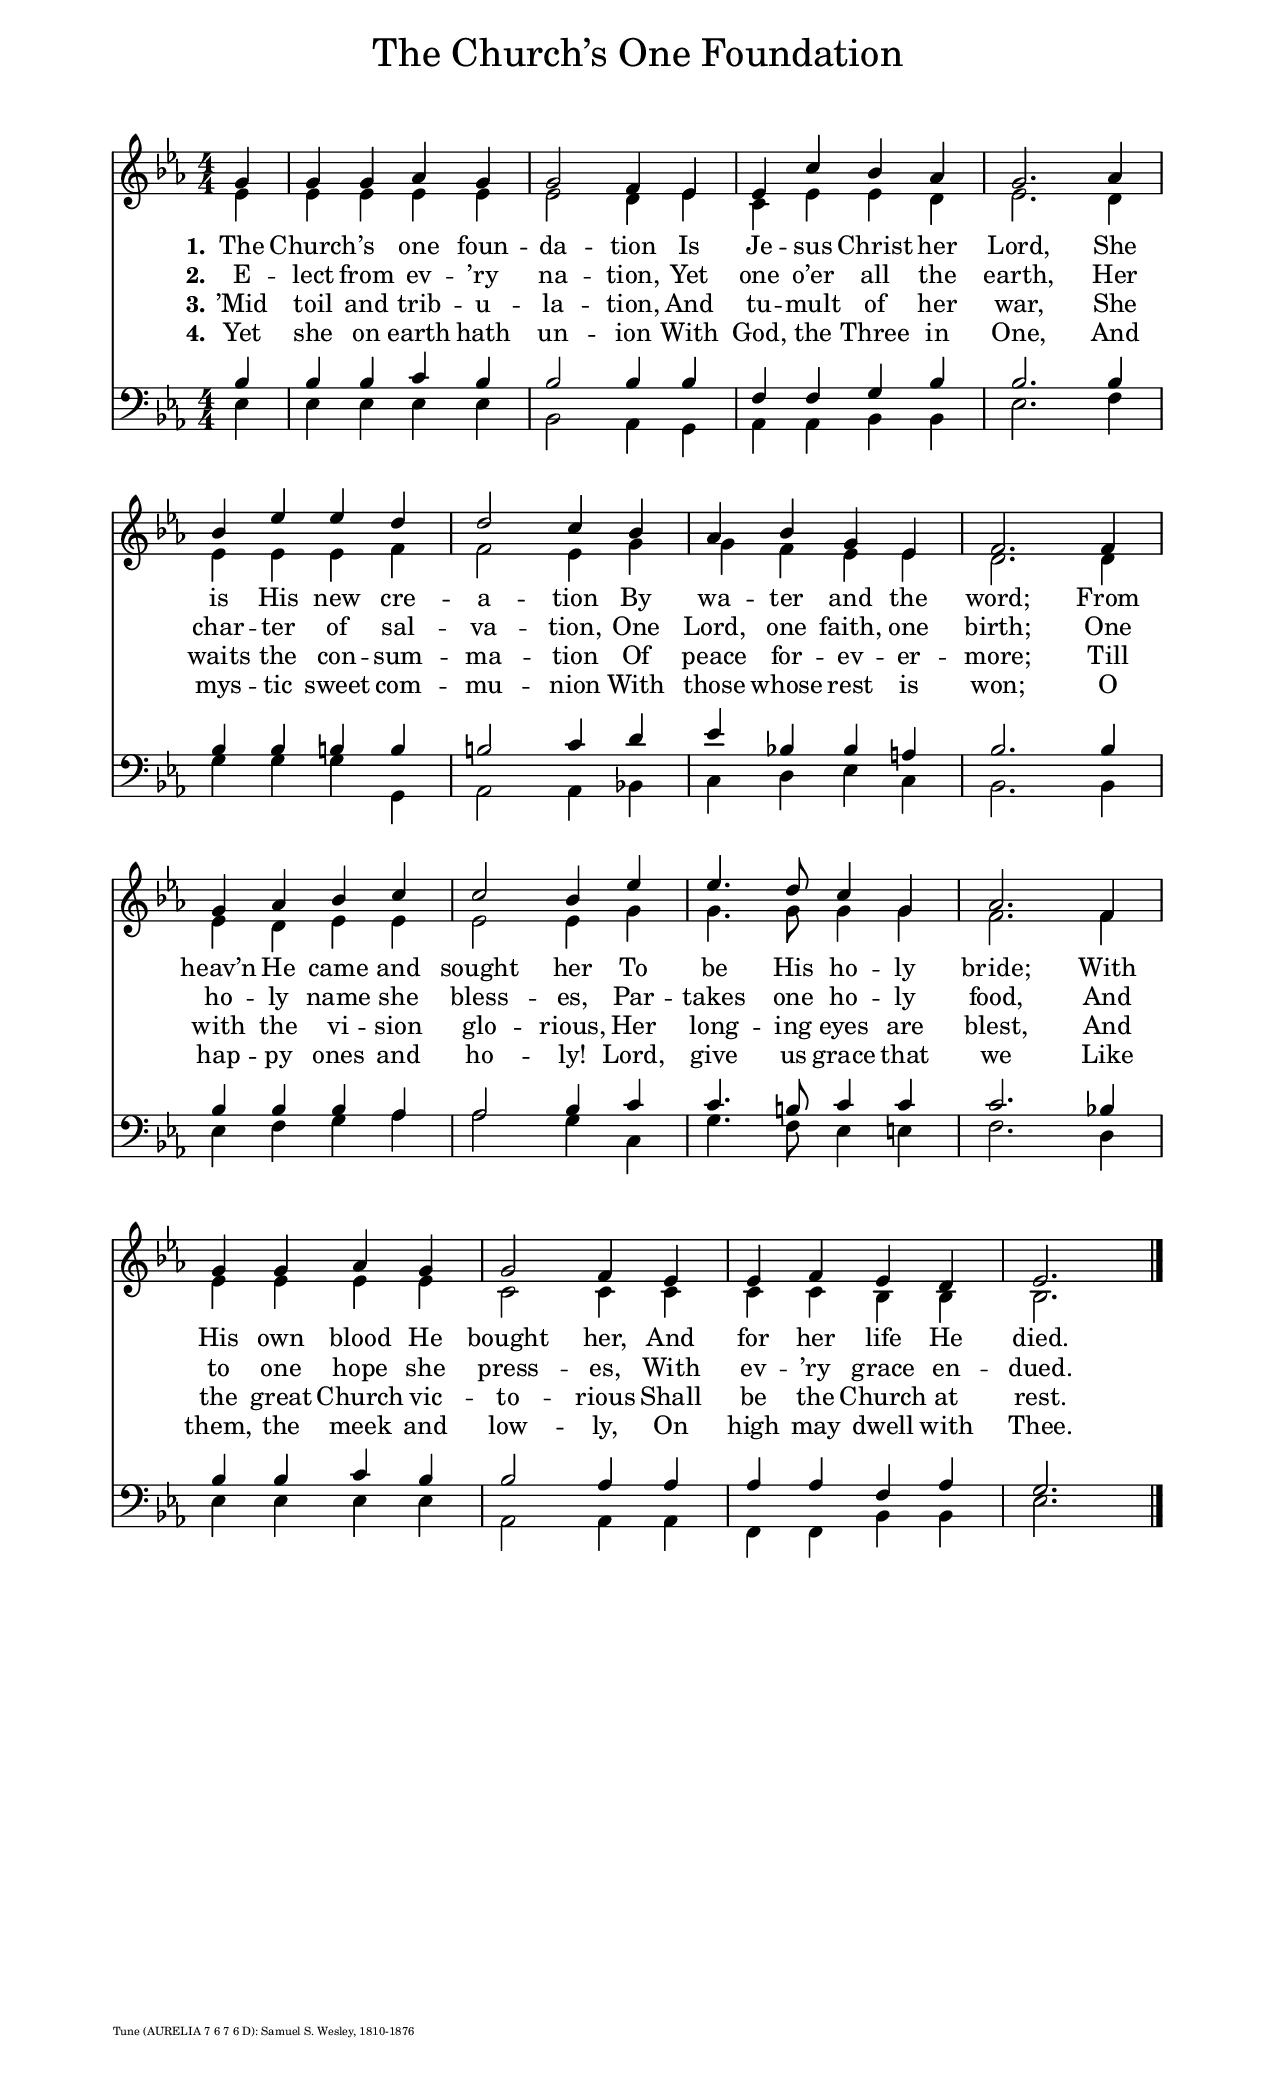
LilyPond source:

%
% Generated by flexscore.php on 2018-10-13 12:54:38
%
% Score configuration:
% <?xml version="1.0"?>
% <BulletinHarmony>
%   <instrument>BulletinHarmony</instrument>
%   <staff3>ta-scc-acc</staff3>
%   <staff4>ba-tcc-bcc</staff4>
%   <stanzas>all</stanzas>
%   <showHymnNumber>false</showHymnNumber>
%   <showMeasureNumbers>false</showMeasureNumbers>
%   <showVocalMarkup>true</showVocalMarkup>
%   <staffSize>20</staffSize>
%   <lyricSize>1</lyricSize>
%   <paperSize>legal</paperSize>
%   <iPad>false</iPad>
%   <useKeyboard>true</useKeyboard>
%   <includeNotes>false</includeNotes>
%   <showPartNames>false</showPartNames>
%   <lilypond>true</lilypond>
%   <orientation>portrait</orientation>
%   <showSubtitle>true</showSubtitle>
%   <separateDescant>false</separateDescant>
%   <separateStanzas>false</separateStanzas>
%   <autoResizeTitle>true</autoResizeTitle>
%   <maxInlineStanzas>5</maxInlineStanzas>
%   <overflowLyricSize>0</overflowLyricSize>
%   <staff1Name>descant</staff1Name>
%   <staff2Name>chords</staff2Name>
%   <staff3Name>treble</staff3Name>
%   <staff4Name>bass</staff4Name>
%   <staff5Name>percussion</staff5Name>
%   <staff6Name>keyboard</staff6Name>
%   <hymnalID>AAHH2001</hymnalID>
%   <number>337</number>
%   <textHymnalID>AAHH2001</textHymnalID>
%   <textNumber>337</textNumber>
%   <tuneHymnalID>AAHH2001</tuneHymnalID>
%   <tuneNumber>337</tuneNumber>
%   <hymnType>normal_flexscore</hymnType>
%   <hymnID/>
%   <hash>811c5e</hash>
%   <hasSoprano>true</hasSoprano>
%   <hasAlto>true</hasAlto>
%   <hasTenor>true</hasTenor>
%   <hasBass>true</hasBass>
%   <useStanzas>StanzaOne StanzaTwo StanzaThree StanzaFour</useStanzas>
%   <inlineStanzas>4</inlineStanzas>
%   <keySignature>efmaj</keySignature>
%   <stanzaSpecificResponseLyrics>false</stanzaSpecificResponseLyrics>
% </BulletinHarmony>
% 
\include "definitions.ly"


%%%%%   text   %%%%%

\header{
   title = \markup { \fontsize #0 "The Church’s One Foundation" }
}

StanzaOne = \lyricmode {
  \set stanza = "1."
  The Church -- ’s one foun -- da -- tion Is Je -- sus Christ her Lord,
  She is His new cre -- a -- tion By wa -- ter and the word;
  From heav’n He came and sought her To be His ho -- ly bride;
  With His own blood He bought her, And for her life He died.
}

StanzaTwo = \lyricmode {
  \set stanza = "2."
  E -- lect from ev -- ’ry na -- tion, Yet one o’er all the earth,
  Her char -- ter of sal -- va -- tion, One Lord, one faith, one birth;
  One ho -- ly name she bless -- es, Par -- takes one ho -- ly food,
  And to one hope she press -- es, With ev -- ’ry grace en -- dued.
}

StanzaThree = \lyricmode {
  \set stanza = "3."
  ’Mid toil and trib -- u -- la -- tion, And tu -- mult of her war,
  She waits the con -- sum -- ma -- tion Of peace for -- ev -- er -- more;
  Till with the vi -- sion glo -- rious, Her long -- ing eyes are blest,
  And the great Church vic -- to -- rious Shall be the Church at rest.
}

StanzaFour = \lyricmode {
  \set stanza = "4."
  Yet she on earth hath un -- ion With God, the Three in One,
  And mys -- tic sweet com -- mu -- nion With those whose rest is won;
  O hap -- py ones and ho -- ly! Lord, give us grace that we
  Like them, the meek and low -- ly, On high may dwell with Thee.
}


%%%%%   tune   %%%%%

\language "english"

hasChords     = ##f
hasDescant    = ##f

\header{
   fsTuneCredit = \markup { Tune (AURELIA 7 6 7 6 D): Samuel S. Wesley, 1810-1876 }
}

keyTime = {
    \time 4/4
    \numericTimeSignature
    \key ef \major
    \partial 4
}

Soprano = \relative g' {
  \voiceOne
  \keyTime
  \hideSlur
    g4
  | g g af g
  | g2 f4 ef
  | ef c' bf af
  | g2. \bar "" af4
  | bf ef ef d
  | d2 c4 bf
  | af bf g ef
  | f2. \bar "" f4
  | g af bf c
  | c2 bf4 ef
  | ef4. d8 c4 g
  | af2. \bar "" f4
  | g g af g
  | g2 f4 ef
  | ef f ef d
  | ef2. \bar "|."
  }

Alto = \relative c' {
  \voiceTwo
  \keyTime
  \hideSlur
    ef4
  | ef ef ef ef 
  | ef2 d4 ef
  | c ef ef d
  | ef2. \bar "" d4
  | ef ef ef f
  | f2 ef4 g
  | g f ef ef
  | d2. \bar "" d4
  | ef d ef ef
  | ef2 ef4 g
  | g4. g8 g4 g
  | f2. \bar "" f4
  | ef ef ef ef
  | c2 c4 c
  | c c bf bf
  | bf2. \bar "|."
  }

Tenor = \relative g {
  \voiceOne
  \keyTime
  \hideSlur
    bf4
  | bf bf c bf
  | bf2 bf4 bf
  | f f g bf
  | bf2. \bar "" bf4
  | bf bf b b
  | b2 c4 d
  | ef bf bf a
  | bf2. \bar "" bf4
  | bf bf bf af
  | af2 bf4 c
  | c4. b8 c4 c
  | c2. \bar "" bf4
  | bf bf c bf
  | bf2 af4 af
  | af af f af
  | g2. \bar "|."
  }

Bass = \relative c {
  \voiceTwo
  \keyTime
  \hideSlur
    ef4
  | ef ef ef ef
  | bf2 af4 g
  | af af bf bf
  | ef2. \bar "" f4
  | g g g g,
  | af2 af4 bf
  | c d ef c
  | bf2. \bar "" bf4
  | ef f g af
  | af2 g4 c,
  | g'4. f8 ef4 e
  | f2. \bar "" d4
  | ef ef ef ef
  | af,2 af4 af
  | f f bf bf
  | ef2. \bar "|."
  }

%%%%%   BulletinHarmony template   %%%%%

#(set-global-staff-size 20)
#(set-default-paper-size "legal" 'portrait)
\header {
  fsHymnNumber = ""
}

\layout {
	\context { \Lyrics
		\override LyricText #'font-size = #1
	}
}

\layout {
	\context { \Score
		\remove "Bar_number_engraver"
	}
}

\score
{
  <<
		\new Staff = "treble" \with {
	}
    <<
		\clef "treble"
		\new Voice = "SopranoVoice" \Soprano
		\new Voice = "AltoVoice" \Alto
		\lyricsto SopranoVoice \new Lyrics \StanzaOne
		\lyricsto SopranoVoice \new Lyrics \StanzaTwo
		\lyricsto SopranoVoice \new Lyrics \StanzaThree
		\lyricsto SopranoVoice \new Lyrics \StanzaFour
	>>

		\new Staff = "bass" \with {
	}
    <<
		\clef "bass"
		\new Voice = "TenorVoice" \Tenor
		\new Voice = "BassVoice" \Bass
	>>

  >>
  
}
